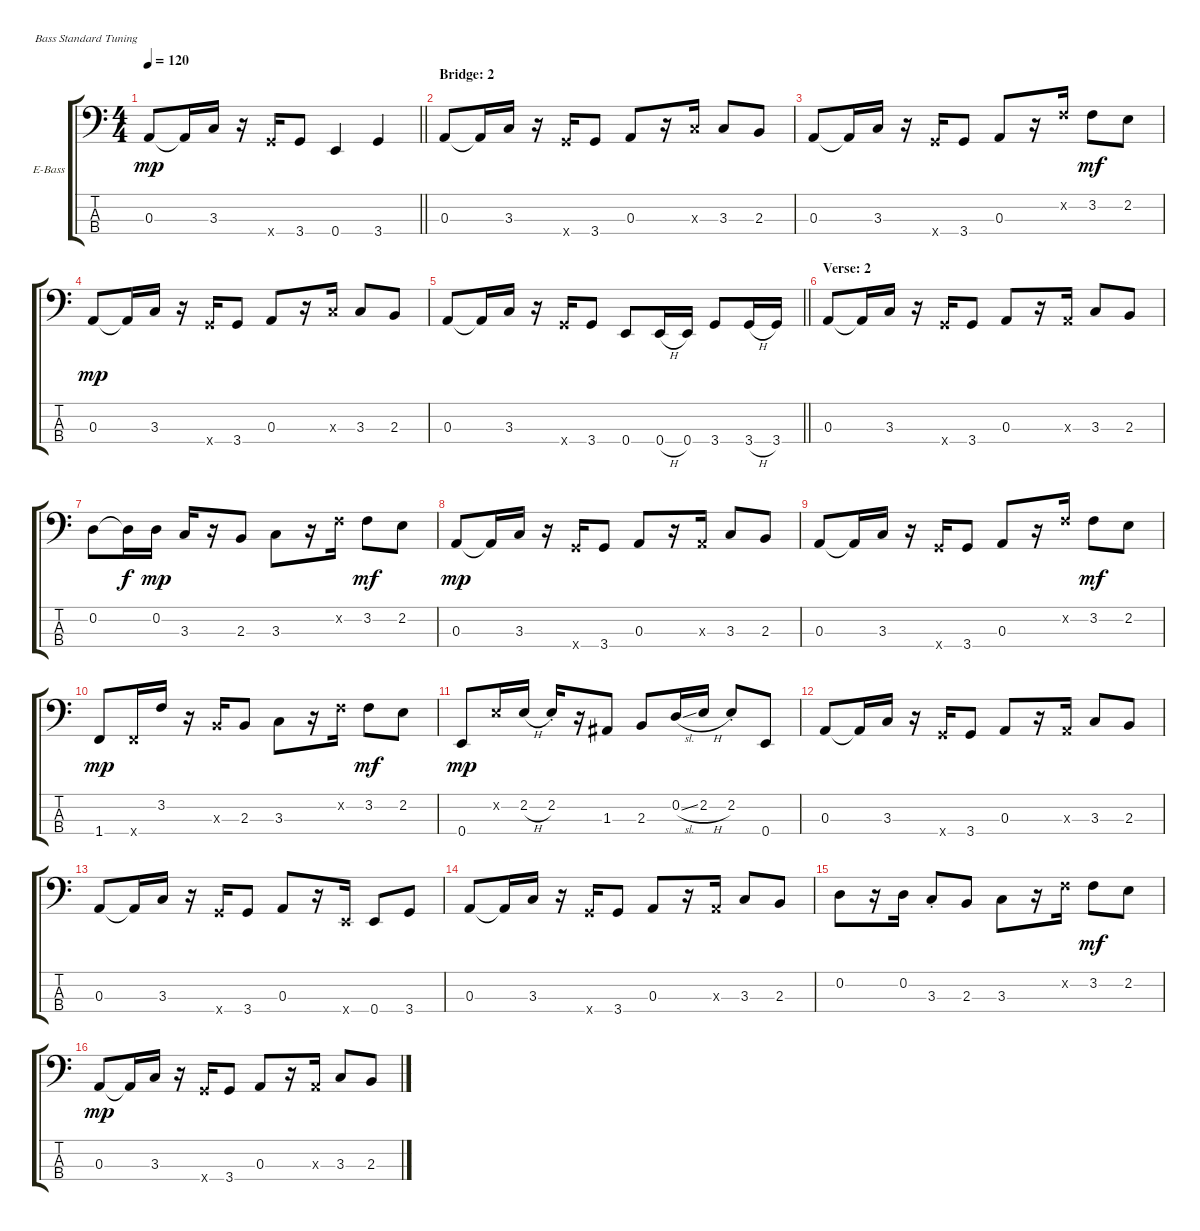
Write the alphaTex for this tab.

\bracketExtendMode groupsimilarinstruments
\firstSystemTrackNameOrientation horizontal
\otherSystemsTrackNameOrientation horizontal
\track ("Bass" "E-Bass") {instrument electricbassfinger}
\staff {score tabs}
\tuning (G2 D2 A1 E1)
\ts (4 4)
\tempo 120
\clef f4
\barLineRight lightlight
\ks c
0.3.8{dy mp} 0.3{t}.16 3.3.16 r.16 3.4{x}.16 3.4.8 0.4.4 3.4.4 |
\section ("" "Bridge: 2")
0.3.8 0.3{t}.16 3.3.16 r.16 3.4{x}.16 3.4.8 0.3.8 r.16 3.3{x}.16 3.3.8 2.3.8 |
0.3.8 0.3{t}.16 3.3.16 r.16 3.4{x}.16 3.4.8 0.3.8 r.16 3.2{x}.16 3.2.8{dy mf} 2.2.8 |
0.3.8{dy mp} 0.3{t}.16 3.3.16 r.16 3.4{x}.16 3.4.8 0.3.8 r.16 3.3{x}.16 3.3.8 2.3.8 |
\barLineRight lightlight
0.3.8 0.3{t}.16 3.3.16 r.16 3.4{x}.16 3.4.8 0.4.8 0.4{h}.16 0.4.16 3.4.8 3.4{h}.16 3.4.16 |
\section ("" "Verse: 2")
0.3.8 0.3{t}.16 3.3.16 r.16 3.4{x}.16 3.4.8 0.3.8 r.16 0.3{x}.16 3.3.8 2.3.8 |
0.2.8 0.2{t}.16{dy f} 0.2.16{dy mp} 3.3.16 r.16 2.3.8 3.3.8 r.16 3.2{x}.16 3.2.8{dy mf} 2.2.8 |
0.3.8{dy mp} 0.3{t}.16 3.3.16 r.16 3.4{x}.16 3.4.8 0.3.8 r.16 0.3{x}.16 3.3.8 2.3.8 |
0.3.8 0.3{t}.16 3.3.16 r.16 3.4{x}.16 3.4.8 0.3.8 r.16 3.2{x}.16 3.2.8{dy mf} 2.2.8 |
1.4.8{dy mp} 1.4{x}.16 3.2.16 r.16 2.3{x}.16 2.3.8 3.3.8 r.16 3.2{x}.16 3.2.8{dy mf} 2.2.8 |
0.4.8{dy mp} 2.2{x}.16 2.2{h}.16 2.2{st}.16 r.16 1.3.8 2.3.8 0.2{sl}.16 2.2{h}.16 2.2{st}.8 0.4.8 |
0.3.8 0.3{t}.16 3.3.16 r.16 3.4{x}.16 3.4.8 0.3.8 r.16 0.3{x}.16 3.3.8 2.3.8 |
0.3.8 0.3{t}.16 3.3.16 r.16 3.4{x}.16 3.4.8 0.3.8 r.16 0.4{x}.16 0.4.8 3.4.8 |
0.3.8 0.3{t}.16 3.3.16 r.16 3.4{x}.16 3.4.8 0.3.8 r.16 0.3{x}.16 3.3.8 2.3.8 |
0.2.8 r.16 0.2.16 3.3{st}.8 2.3.8 3.3.8 r.16 3.2{x}.16 3.2.8{dy mf} 2.2.8 |
0.3.8{dy mp} 0.3{t}.16 3.3.16 r.16 3.4{x}.16 3.4.8 0.3.8 r.16 0.3{x}.16 3.3.8 2.3.8
